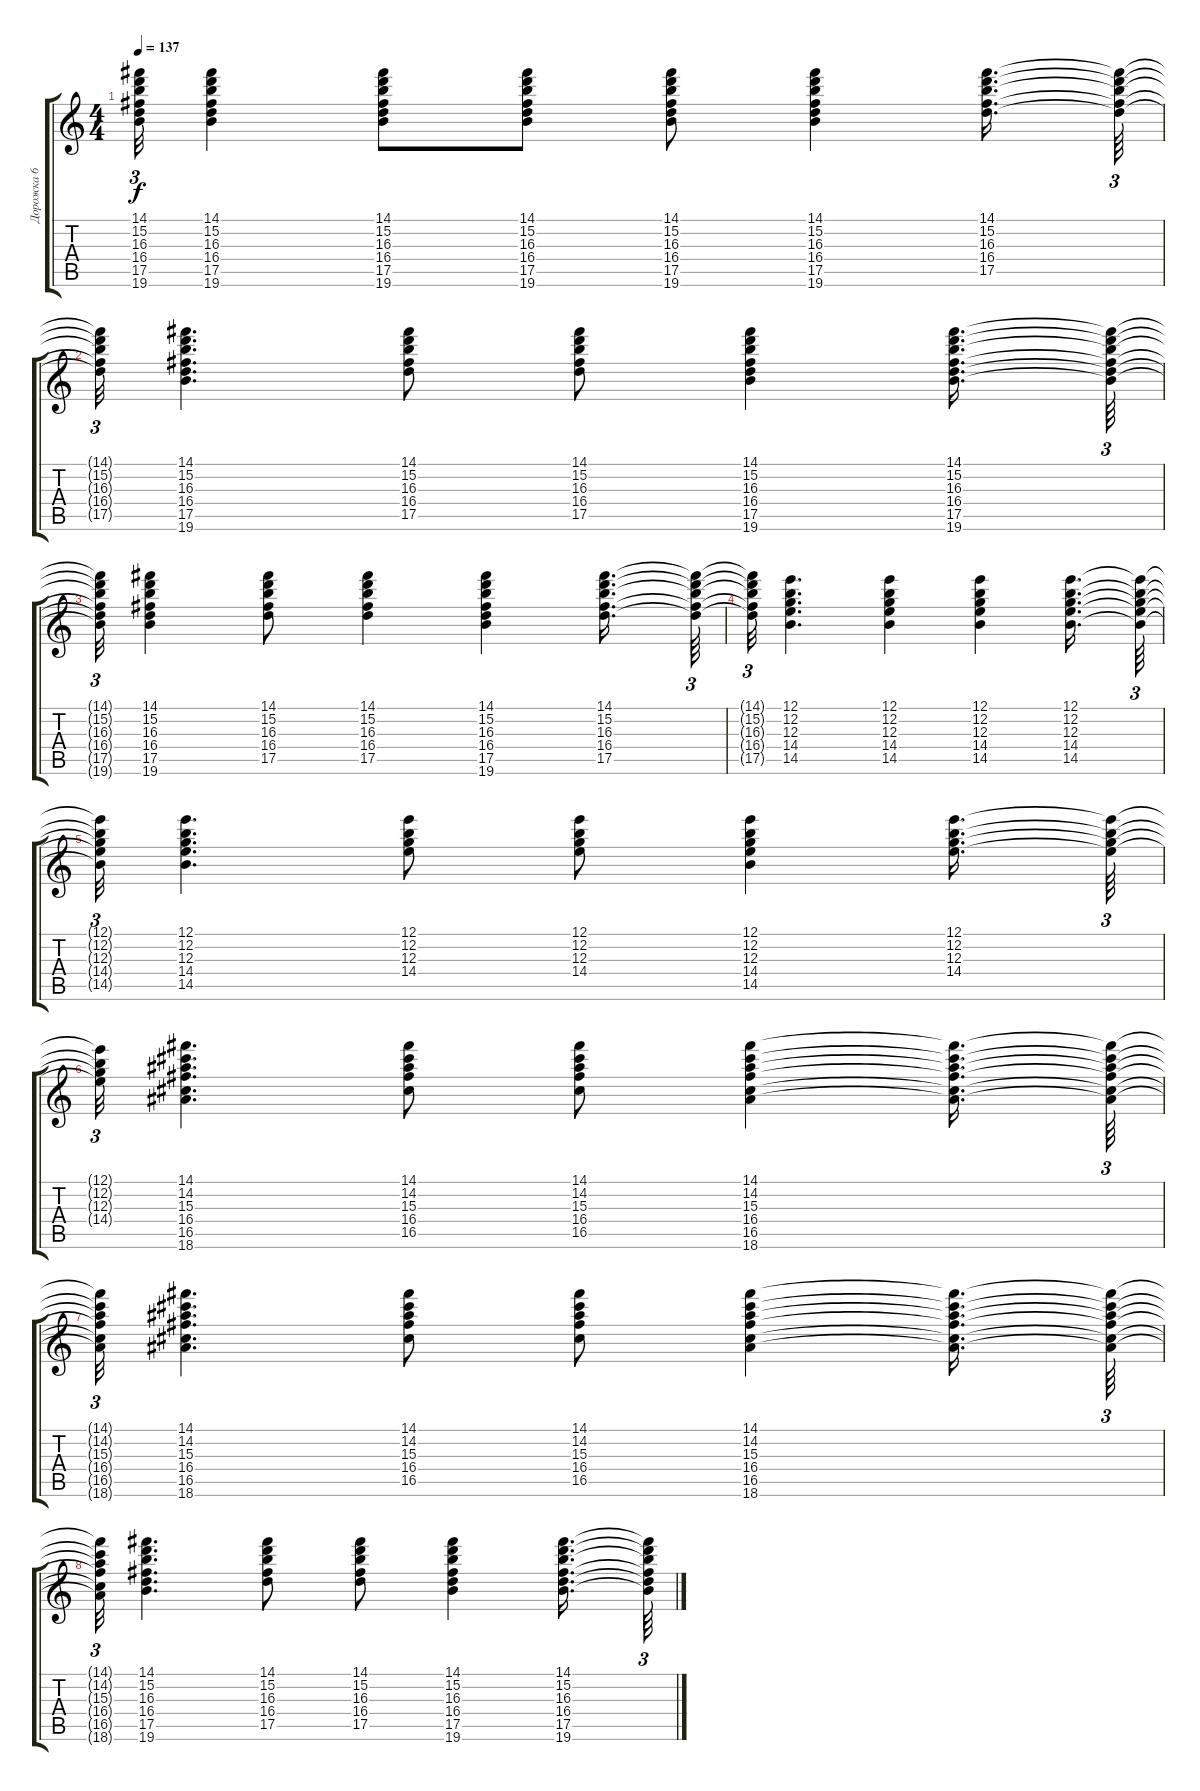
\track ("Дорожка 6" "Дорожка 6") {instrument electricguitarclean}
\staff {score tabs}
\tuning (E4 B3 G3 D3 A2 E2) {hide}
\ts (4 4)
\tempo 137
\clef g2
\ks c
(14.1{t} 15.2{t} 16.3{t} 16.4{t} 17.5{t} 19.6{t}).32{tu (3 2) dy f} (14.1 15.2 16.3 16.4 17.5 19.6).4 (14.1 15.2 16.3 16.4 17.5 19.6).8 (14.1 15.2 16.3 16.4 17.5 19.6).8 (14.1 15.2 16.3 16.4 17.5 19.6).8 (14.1 15.2 16.3 16.4 17.5 19.6).4 (14.1 15.2 16.3 16.4 17.5).16{d} (14.1{t} 15.2{t} 16.3{t} 16.4{t} 17.5{t}).64{tu (3 2)} |
(14.1{t} 15.2{t} 16.3{t} 16.4{t} 17.5{t}).32{tu (3 2)} (14.1 15.2 16.3 16.4 17.5 19.6).4{d} (14.1 15.2 16.3 16.4 17.5).8 (14.1 15.2 16.3 16.4 17.5).8 (14.1 15.2 16.3 16.4 17.5 19.6).4 (14.1 15.2 16.3 16.4 17.5 19.6).16{d} (14.1{t} 15.2{t} 16.3{t} 16.4{t} 17.5{t} 19.6{t}).64{tu (3 2)} |
(14.1{t} 15.2{t} 16.3{t} 16.4{t} 17.5{t} 19.6{t}).32{tu (3 2)} (14.1 15.2 16.3 16.4 17.5 19.6).4 (14.1 15.2 16.3 16.4 17.5).8 (14.1 15.2 16.3 16.4 17.5).4 (14.1 15.2 16.3 16.4 17.5 19.6).4 (14.1 15.2 16.3 16.4 17.5).16{d} (14.1{t} 15.2{t} 16.3{t} 16.4{t} 17.5{t}).64{tu (3 2)} |
(14.1{t} 15.2{t} 16.3{t} 16.4{t} 17.5{t}).32{tu (3 2)} (12.1 12.2 12.3 14.4 14.5).4{d} (12.1 12.2 12.3 14.4 14.5).4 (12.1 12.2 12.3 14.4 14.5).4 (12.1 12.2 12.3 14.4 14.5).16{d} (12.1{t} 12.2{t} 12.3{t} 14.4{t} 14.5{t}).64{tu (3 2)} |
(12.1{t} 12.2{t} 12.3{t} 14.4{t} 14.5{t}).32{tu (3 2)} (12.1 12.2 12.3 14.4 14.5).4{d} (12.1 12.2 12.3 14.4).8 (12.1 12.2 12.3 14.4).8 (12.1 12.2 12.3 14.4 14.5).4 (12.1 12.2 12.3 14.4).16{d} (12.1{t} 12.2{t} 12.3{t} 14.4{t}).64{tu (3 2)} |
(12.1{t} 12.2{t} 12.3{t} 14.4{t}).32{tu (3 2)} (14.1 14.2 15.3 16.4 16.5 18.6).4{d} (14.1 14.2 15.3 16.4 16.5).8 (14.1 14.2 15.3 16.4 16.5).8 (14.1 14.2 15.3 16.4 16.5 18.6).4 (14.1{t} 14.2{t} 15.3{t} 16.4{t} 16.5{t} 18.6{t}).16{d} (14.1{t} 14.2{t} 15.3{t} 16.4{t} 16.5{t} 18.6{t}).64{tu (3 2)} |
(14.1{t} 14.2{t} 15.3{t} 16.4{t} 16.5{t} 18.6{t}).32{tu (3 2)} (14.1 14.2 15.3 16.4 16.5 18.6).4{d} (14.1 14.2 15.3 16.4 16.5).8 (14.1 14.2 15.3 16.4 16.5).8 (14.1 14.2 15.3 16.4 16.5 18.6).4 (14.1{t} 14.2{t} 15.3{t} 16.4{t} 16.5{t} 18.6{t}).16{d} (14.1{t} 14.2{t} 15.3{t} 16.4{t} 16.5{t} 18.6{t}).64{tu (3 2)} |
(14.1{t} 14.2{t} 15.3{t} 16.4{t} 16.5{t} 18.6{t}).32{tu (3 2)} (14.1 15.2 16.3 16.4 17.5 19.6).4{d} (14.1 15.2 16.3 16.4 17.5).8 (14.1 15.2 16.3 16.4 17.5).8 (14.1 15.2 16.3 16.4 17.5 19.6).4 (14.1 15.2 16.3 16.4 17.5 19.6).16{d} (14.1{t} 15.2{t} 16.3{t} 16.4{t} 17.5{t} 19.6{t}).64{tu (3 2)}
